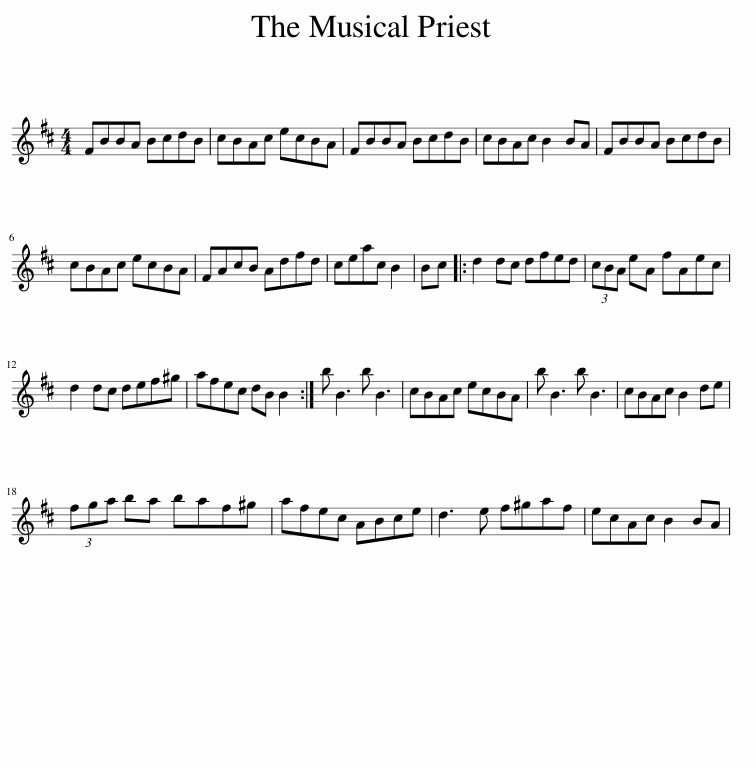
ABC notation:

X:1
L:1/8
M:4/4
I:linebreak $
K:Bmin
V:1 treble
V:1
 FBBA BcdB | cBAc ecBA | FBBA BcdB | cBAc B2 BA | FBBA BcdB |$ %5
 cBAc ecBA | FAcB Adfd | ceac B2 | Bc |: d2 dc dfed | %10
 (3cBA eA fAec |$ d2 dc def^g | afec dB B2 :| b B3 b B3 | cBAc ecBA | %15
 b B3 b B3 | cBAc B2 de |$ (3fga ba baf^g | afec ABce | d3 e f^gaf | %20
 ecAc B2 BA | %21
